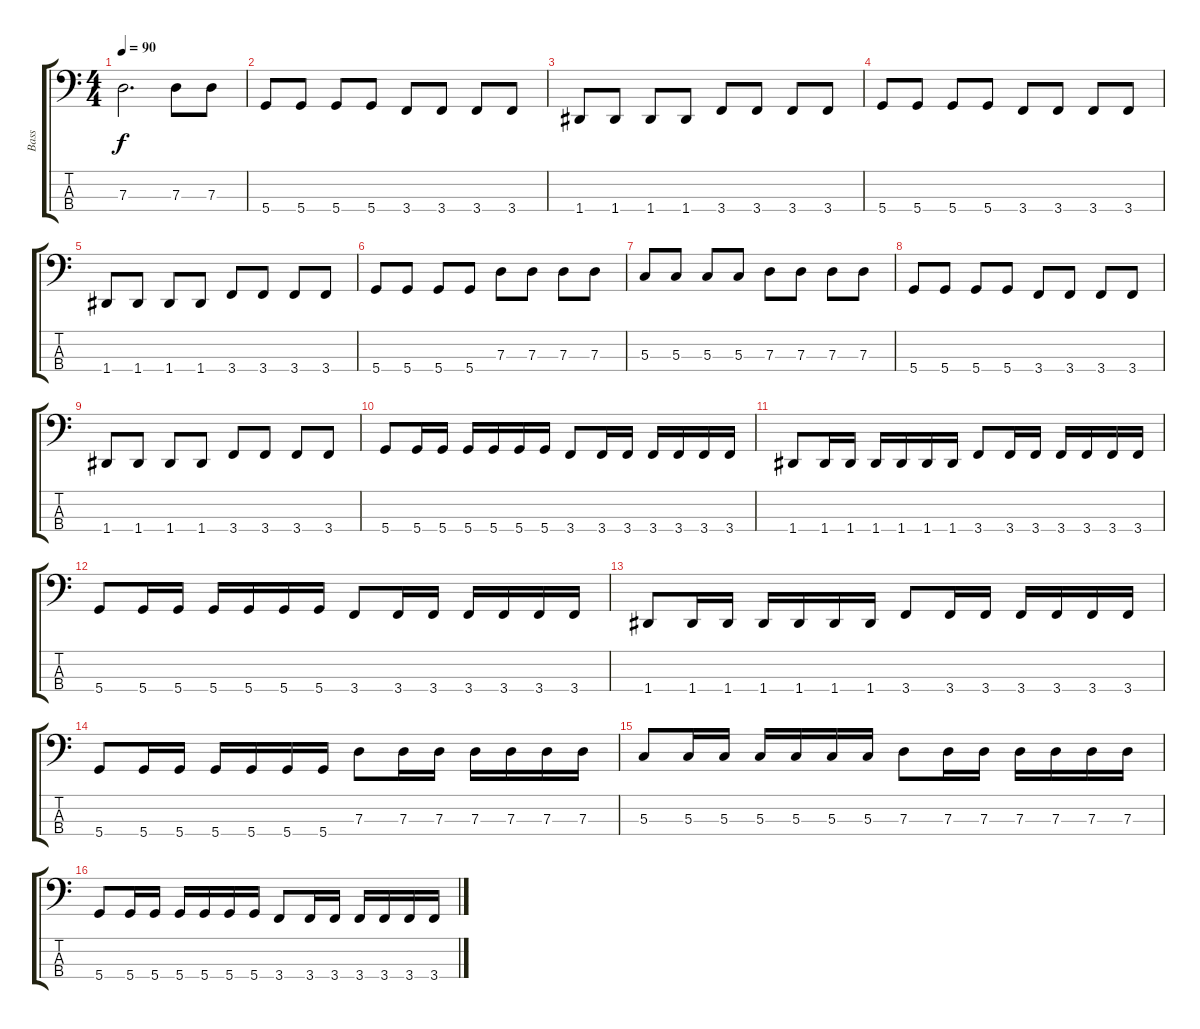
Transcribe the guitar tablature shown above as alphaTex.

\track ("Bass" "Bass") {instrument electricbassfinger}
\staff {score tabs}
\tuning (F2 C2 G1 D1) {hide}
\ts (4 4)
\tempo 90
\clef f4
\ks c
7.3.2{d dy f} 7.3.8 7.3.8 |
5.4.8 5.4.8 5.4.8 5.4.8 3.4.8 3.4.8 3.4.8 3.4.8 |
1.4.8 1.4.8 1.4.8 1.4.8 3.4.8 3.4.8 3.4.8 3.4.8 |
5.4.8 5.4.8 5.4.8 5.4.8 3.4.8 3.4.8 3.4.8 3.4.8 |
1.4.8 1.4.8 1.4.8 1.4.8 3.4.8 3.4.8 3.4.8 3.4.8 |
5.4.8 5.4.8 5.4.8 5.4.8 7.3.8 7.3.8 7.3.8 7.3.8 |
5.3.8 5.3.8 5.3.8 5.3.8 7.3.8 7.3.8 7.3.8 7.3.8 |
5.4.8 5.4.8 5.4.8 5.4.8 3.4.8 3.4.8 3.4.8 3.4.8 |
1.4.8 1.4.8 1.4.8 1.4.8 3.4.8 3.4.8 3.4.8 3.4.8 |
5.4.8 5.4.16 5.4.16 5.4.16 5.4.16 5.4.16 5.4.16 3.4.8 3.4.16 3.4.16 3.4.16 3.4.16 3.4.16 3.4.16 |
1.4.8 1.4.16 1.4.16 1.4.16 1.4.16 1.4.16 1.4.16 3.4.8 3.4.16 3.4.16 3.4.16 3.4.16 3.4.16 3.4.16 |
5.4.8 5.4.16 5.4.16 5.4.16 5.4.16 5.4.16 5.4.16 3.4.8 3.4.16 3.4.16 3.4.16 3.4.16 3.4.16 3.4.16 |
1.4.8 1.4.16 1.4.16 1.4.16 1.4.16 1.4.16 1.4.16 3.4.8 3.4.16 3.4.16 3.4.16 3.4.16 3.4.16 3.4.16 |
5.4.8 5.4.16 5.4.16 5.4.16 5.4.16 5.4.16 5.4.16 7.3.8 7.3.16 7.3.16 7.3.16 7.3.16 7.3.16 7.3.16 |
5.3.8 5.3.16 5.3.16 5.3.16 5.3.16 5.3.16 5.3.16 7.3.8 7.3.16 7.3.16 7.3.16 7.3.16 7.3.16 7.3.16 |
5.4.8 5.4.16 5.4.16 5.4.16 5.4.16 5.4.16 5.4.16 3.4.8 3.4.16 3.4.16 3.4.16 3.4.16 3.4.16 3.4.16
